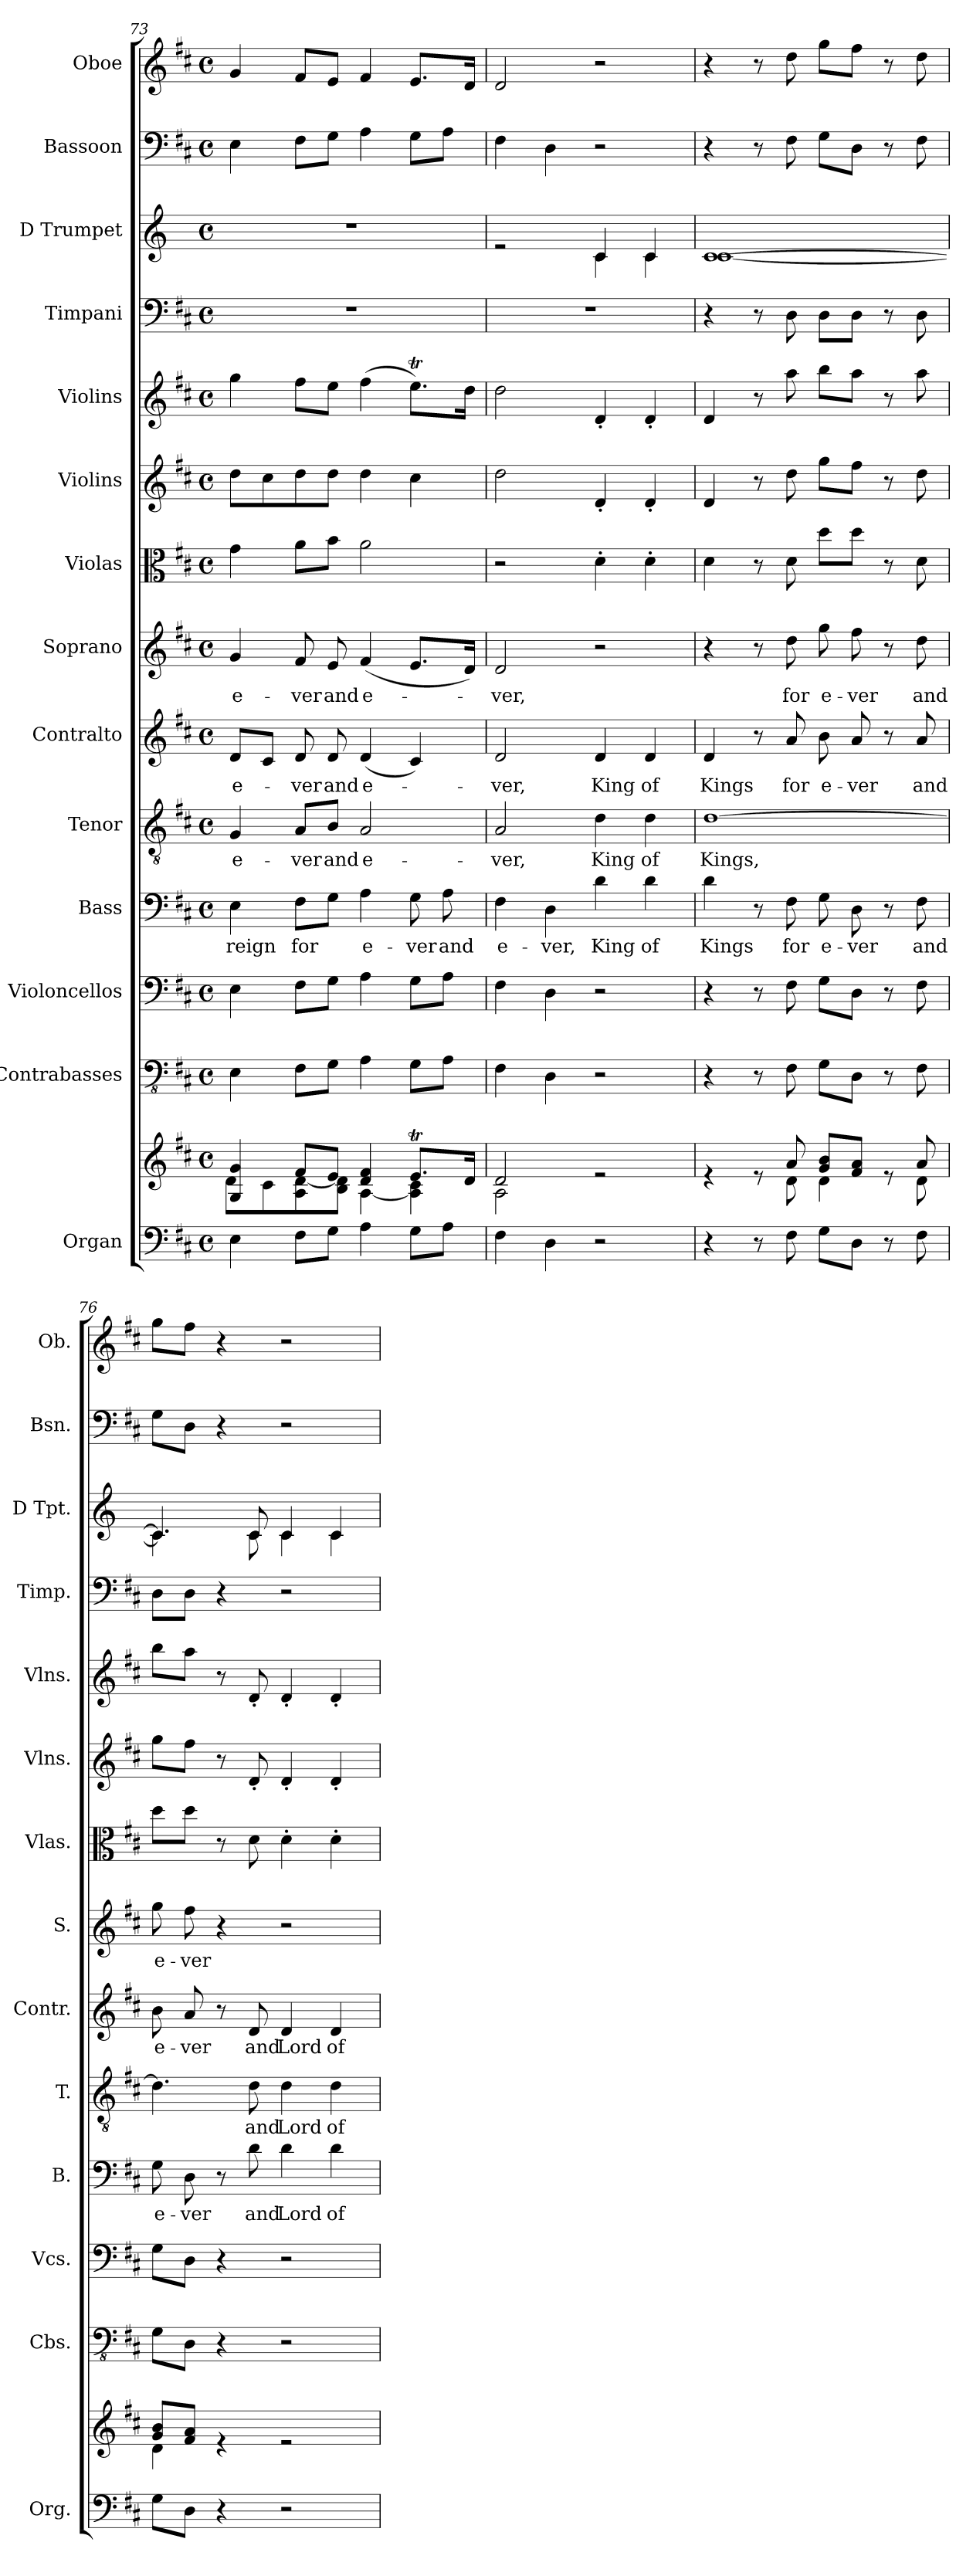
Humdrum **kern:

**kern	**kern	**kern	**kern	**kern	**text	**kern	**text	**kern	**text	**kern	**text	**kern	**kern	**kern	**kern	**kern	**kern	**kern
*part14	*part14	*part13	*part12	*part11	*part11	*part10	*part10	*part9	*part9	*part8	*part8	*part7	*part6	*part5	*part4	*part3	*part2	*part1
*staff15	*staff14	*staff13	*staff12	*staff11	*staff11	*staff10	*staff10	*staff9	*staff9	*staff8	*staff8	*staff7	*staff6	*staff5	*staff4	*staff3	*staff2	*staff1
*I"Organ	*	*I"Contrabasses	*I"Violoncellos	*I"Bass	*	*I"Tenor	*	*I"Contralto	*	*I"Soprano	*	*I"Violas	*I"Violins	*I"Violins	*I"Timpani	*I"D Trumpet	*I"Bassoon	*I"Oboe
*I'Org.	*	*I'Cbs.	*I'Vcs.	*I'B.	*	*I'T.	*	*I'Contr.	*	*I'S.	*	*I'Vlas.	*I'Vlns.	*I'Vlns.	*I'Timp.	*I'D Tpt.	*I'Bsn.	*I'Ob.
!!LO:PB:g=z
*clefF4	*clefG2	*clefFv4	*clefF4	*clefF4	*	*clefGv2	*	*clefG2	*	*clefG2	*	*clefC3	*clefG2	*clefG2	*clefF4	*clefG2	*clefF4	*clefG2
*	*	*	*	*	*	*	*	*	*	*	*	*	*	*	*	*ITrd-1c-2	*	*
*k[f#c#]	*k[f#c#]	*k[f#c#]	*k[f#c#]	*k[f#c#]	*	*k[f#c#]	*	*k[f#c#]	*	*k[f#c#]	*	*k[f#c#]	*k[f#c#]	*k[f#c#]	*k[f#c#]	*k[f#c#]	*k[f#c#]	*k[f#c#]
*M4/4	*M4/4	*M4/4	*M4/4	*M4/4	*	*M4/4	*	*M4/4	*	*M4/4	*	*M4/4	*M4/4	*M4/4	*M4/4	*M4/4	*M4/4	*M4/4
*met(c)	*met(c)	*met(c)	*met(c)	*met(c)	*	*met(c)	*	*met(c)	*	*met(c)	*	*met(c)	*met(c)	*met(c)	*met(c)	*met(c)	*met(c)	*met(c)
=73	=73	=73	=73	=73	=73	=73	=73	=73	=73	=73	=73	=73	=73	=73	=73	=73	=73	=73
*	*^	*	*	*	*	*	*	*	*	*	*	*	*	*	*	*	*	*
4E\	4G/ 4g/	8d\L	4EE\	4E\	4E\	reign	4G/	e-	8d/L	e-	4g/	e-	4g\	8dd\L	4gg\	1r	1r	4E\	4g/
.	.	8c#\	.	.	.	.	.	.	8c#/J	.	.	.	.	8cc#\	.	.	.	.	.
8F#\L	8f#/L	8A\ [8d\	8FF#\L	8F#\L	8F#\L	for	8A/L	-ver	8d/	-ver	8f#/	-ver	8a\L	8dd\	8ff#\L	.	.	8F#\L	8f#/L
8G\J	8e/J	8B\ 8d\]J	8GG\J	8G\J	8G\J	.	8B/J	and	8d/	and	8e/	and	8b\J	8dd\J	8ee\J	.	.	8G\J	8e/J
4A\	4d/ 4f#/	[4A\	4AA\	4A\	4A\	e-	2A/	e-	(4d/	e-	(4f#/	e-	2a\	4dd\	(4ff#\	.	.	4A\	4f#/
8G\L	8.eT/L	4A\] 4c#\	8GG\L	8G\L	8G\	-ver	.	.	4c#/)	.	8.e/L	.	.	4cc#\	8.eeT\L)	.	.	8G\L	8.e/L
8A\J	.	.	8AA\J	8A\J	8A\	and	.	.	.	.	.	.	.	.	.	.	.	8A\J	.
.	16d/Jk	.	.	.	.	.	.	.	.	.	16d/Jk)	.	.	.	16dd\Jk	.	.	.	16d/Jk
=74	=74	=74	=74	=74	=74	=74	=74	=74	=74	=74	=74	=74	=74	=74	=74	=74	=74	=74	=74
*	*	*	*	*	*	*	*	*	*	*	*	*	*	*	*	*	*^	*	*
4F#\	2d/	2A\	4FF#\	4F#\	4F#\	e-	2A/	-ver,	2d/	ver,	2d/	-ver,	2r	2dd\	2dd\	1r	2re	2ryy	4F#\	2d/
4D\	.	.	4DD\	4D\	4D\	-ver,	.	.	.	.	.	.	.	.	.	.	.	.	4D\	.
2r	2re	2ryy	2r	2r	4d\	King	4d\	King	4d/	King	2r	.	4d'\	4d'/	4d'/	.	4d/	4d\	2r	2r
.	.	.	.	.	4d\	of	4d\	of	4d/	of	.	.	4d'\	4d'/	4d'/	.	4d/	4d\	.	.
=75	=75	=75	=75	=75	=75	=75	=75	=75	=75	=75	=75	=75	=75	=75	=75	=75	=75	=75	=75	=75
4r	4re	4.ryy	4r	4r	4d\	Kings	[1d	Kings,	4d/	Kings	4r	.	4d\	4d/	4d/	4r	[1d	[1d	4r	4r
8r	8re	.	8r	8r	8r	.	.	.	8r	.	8r	.	8r	8r	8r	8r	.	.	8r	8r
8F#\	8a/	8d\	8FF#\	8F#\	8F#\	for	.	.	8a/	for	8dd\	for	8d\	8dd\	8aa\	8D\	.	.	8F#\	8dd\
8G\L	8g/ 8b/L	4d\	8GG\L	8G\L	8G\	e-	.	.	8b\	e-	8gg\	e-	8dd\L	8gg\L	8bb\L	8D\L	.	.	8G\L	8gg\L
8D\J	8f#/ 8a/J	.	8DD\J	8D\J	8D\	-ver	.	.	8a/	-ver	8ff#\	-ver	8dd\J	8ff#\J	8aa\J	8D\J	.	.	8D\J	8ff#\J
8r	8re	8ryy	8r	8r	8r	.	.	.	8r	.	8r	.	8r	8r	8r	8r	.	.	8r	8r
8F#\	8a/	8d\	8FF#\	8F#\	8F#\	and	.	.	8a/	and	8dd\	and	8d\	8dd\	8aa\	8D\	.	.	8F#\	8dd\
=76	=76	=76	=76	=76	=76	=76	=76	=76	=76	=76	=76	=76	=76	=76	=76	=76	=76	=76	=76	=76
8G\L	8g/ 8b/L	4d\	8GG\L	8G\L	8G\	e-	4.d\]	.	8b\	e-	8gg\	e-	8dd\L	8gg\L	8bb\L	8D\L	4.d/]	4.d\]	8G\L	8gg\L
8D\J	8f#/ 8a/J	.	8DD\J	8D\J	8D\	-ver	.	.	8a/	-ver	8ff#\	-ver	8dd\J	8ff#\J	8aa\J	8D\J	.	.	8D\J	8ff#\J
4r	4re	2.ryy	4r	4r	8r	.	.	.	8r	.	4r	.	8r	8r	8r	4r	.	.	4r	4r
.	.	.	.	.	8d\	and	8d\	and	8d/	and	.	.	8d\	8d'/	8d'/	.	8d/	8d\	.	.
2r	2re	.	2r	2r	4d\	Lord	4d\	Lord	4d/	Lord	2r	.	4d'\	4d'/	4d'/	2r	4d/	4d\	2r	2r
.	.	.	.	.	4d\	of	4d\	of	4d/	of	.	.	4d'\	4d'/	4d'/	.	4d/	4d\	.	.
*	*v	*v	*	*	*	*	*	*	*	*	*	*	*	*	*	*	*v	*v	*	*
=	=	=	=	=	=	=	=	=	=	=	=	=	=	=	=	=	=	=
*-	*-	*-	*-	*-	*-	*-	*-	*-	*-	*-	*-	*-	*-	*-	*-	*-	*-	*-
